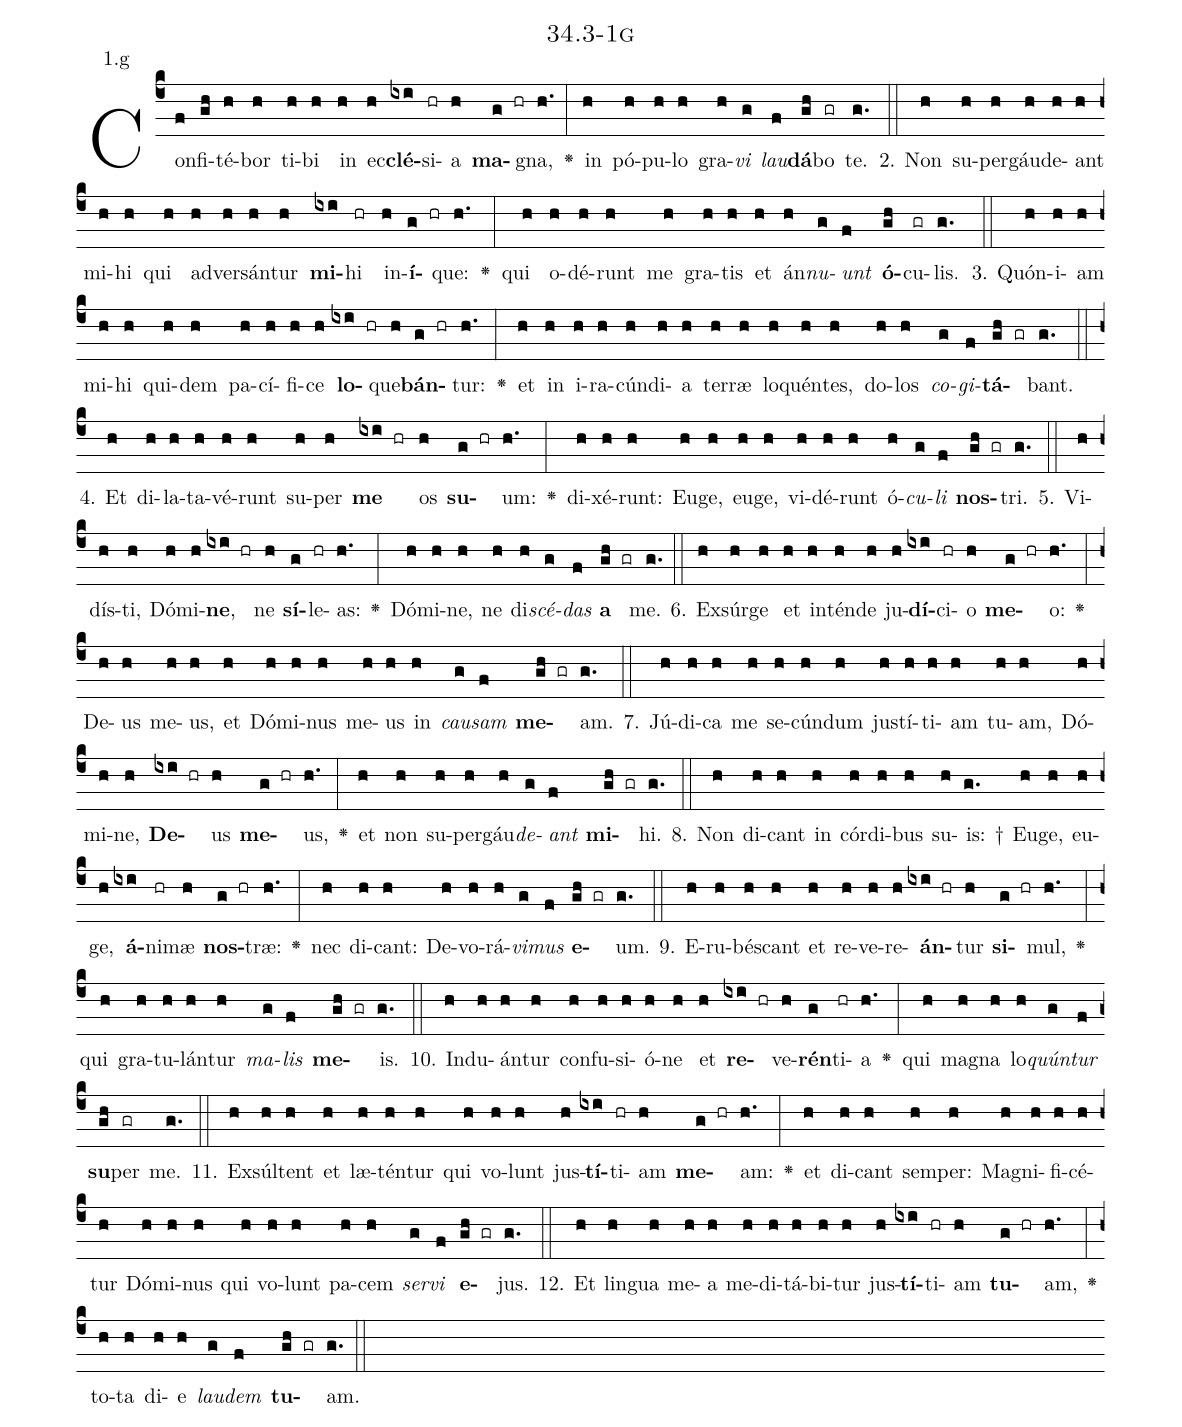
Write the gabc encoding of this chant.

name: 34.3-1g;
annotation: 1.g;
%%
(c4)Con(f)fi(gh)té(h)bor(h) ti(h)bi(h) in(h) ec(h)<b>clé</b>(ixi)si(hr)a(h) <b>ma</b>(g hr)gna,(h.) <v>\greheightstar</v>(:) in(h) pó(h)pu(h)lo(h) gra(h)<i>vi</i>(g) <i>lau</i>(f)<b>dá</b>(gh)bo(gr) te.(g.) (::)
2. Non(h) su(h)per(h)gáu(h)de(h)ant(h) mi(h)hi(h) qui(h) ad(h)ver(h)sán(h)tur(h) <b>mi</b>(ixi)hi(hr) in(h)<b>í</b>(g hr)que:(h.) <v>\greheightstar</v>(:) qui(h) o(h)dé(h)runt(h) me(h) gra(h)tis(h) et(h) án(h)<i>nu</i>(g)<i>unt</i>(f) <b>ó</b>(gh)cu(gr)lis.(g.) (::)
3. Quón(h)i(h)am(h) mi(h)hi(h) qui(h)dem(h) pa(h)cí(h)fi(h)ce(h) <b>lo</b>(ixi hr)que(h)<b>bán</b>(g hr)tur:(h.) <v>\greheightstar</v>(:) et(h) in(h) i(h)ra(h)cún(h)di(h)a(h) ter(h)ræ(h) lo(h)quén(h)tes,(h) do(h)los(h) <i>co</i>(g)<i>gi</i>(f)<b>tá</b>(gh gr)bant.(g.) (::)
4. Et(h) di(h)la(h)ta(h)vé(h)runt(h) su(h)per(h) <b>me</b>(ixi hr) os(h) <b>su</b>(g hr)um:(h.) <v>\greheightstar</v>(:) di(h)xé(h)runt:(h) Eu(h)ge,(h) eu(h)ge,(h) vi(h)dé(h)runt(h) ó(h)<i>cu</i>(g)<i>li</i>(f) <b>nos</b>(gh gr)tri.(g.) (::)
5. Vi(h)dís(h)ti,(h) Dó(h)mi(h)<b>ne</b>,(ixi hr) ne(h) <b>sí</b>(g)le(hr)as:(h.) <v>\greheightstar</v>(:) Dó(h)mi(h)ne,(h) ne(h) di(h)<i>scé</i>(g)<i>das</i>(f) <b>a</b>(gh gr) me.(g.) (::)
6. Ex(h)súr(h)ge(h) et(h) in(h)tén(h)de(h) ju(h)<b>dí</b>(ixi)ci(hr)o(h) <b>me</b>(g hr)o:(h.) <v>\greheightstar</v>(:) De(h)us(h) me(h)us,(h) et(h) Dó(h)mi(h)nus(h) me(h)us(h) in(h) <i>cau</i>(g)<i>sam</i>(f) <b>me</b>(gh gr)am.(g.) (::)
7. Jú(h)di(h)ca(h) me(h) se(h)cún(h)dum(h) jus(h)tí(h)ti(h)am(h) tu(h)am,(h) Dó(h)mi(h)ne,(h) <b>De</b>(ixi hr)us(h) <b>me</b>(g hr)us,(h.) <v>\greheightstar</v>(:) et(h) non(h) su(h)per(h)gáu(h)<i>de</i>(g)<i>ant</i>(f) <b>mi</b>(gh gr)hi.(g.) (::)
8. Non(h) di(h)cant(h) in(h) cór(h)di(h)bus(h) su(h)is: †(g.) Eu(h)ge,(h) eu(h)ge,(h) <b>á</b>(ixi)ni(hr)mæ(h) <b>nos</b>(g hr)træ:(h.) <v>\greheightstar</v>(:) nec(h) di(h)cant:(h) De(h)vo(h)rá(h)<i>vi</i>(g)<i>mus</i>(f) <b>e</b>(gh gr)um.(g.) (::)
9. E(h)ru(h)bés(h)cant(h) et(h) re(h)ve(h)re(h)<b>án</b>(ixi hr)tur(h) <b>si</b>(g hr)mul,(h.) <v>\greheightstar</v>(:) qui(h) gra(h)tu(h)lán(h)tur(h) <i>ma</i>(g)<i>lis</i>(f) <b>me</b>(gh gr)is.(g.) (::)
10. Ind(h)u(h)án(h)tur(h) con(h)fu(h)si(h)ó(h)ne(h) et(h) <b>re</b>(ixi hr)ve(h)<b>rén</b>(g)ti(hr)a(h.) <v>\greheightstar</v>(:) qui(h) ma(h)gna(h) lo(h)<i>quún</i>(g)<i>tur</i>(f) <b>su</b>(gh)per(gr) me.(g.) (::)
11. Ex(h)súl(h)tent(h) et(h) læ(h)tén(h)tur(h) qui(h) vo(h)lunt(h) jus(h)<b>tí</b>(ixi)ti(hr)am(h) <b>me</b>(g hr)am:(h.) <v>\greheightstar</v>(:) et(h) di(h)cant(h) sem(h)per:(h) Ma(h)gni(h)fi(h)cé(h)tur(h) Dó(h)mi(h)nus(h) qui(h) vo(h)lunt(h) pa(h)cem(h) <i>ser</i>(g)<i>vi</i>(f) <b>e</b>(gh gr)jus.(g.) (::)
12. Et(h) lin(h)gua(h) me(h)a(h) me(h)di(h)tá(h)bi(h)tur(h) jus(h)<b>tí</b>(ixi)ti(hr)am(h) <b>tu</b>(g hr)am,(h.) <v>\greheightstar</v>(:) to(h)ta(h) di(h)e(h) <i>lau</i>(g)<i>dem</i>(f) <b>tu</b>(gh gr)am.(g.) (::)
